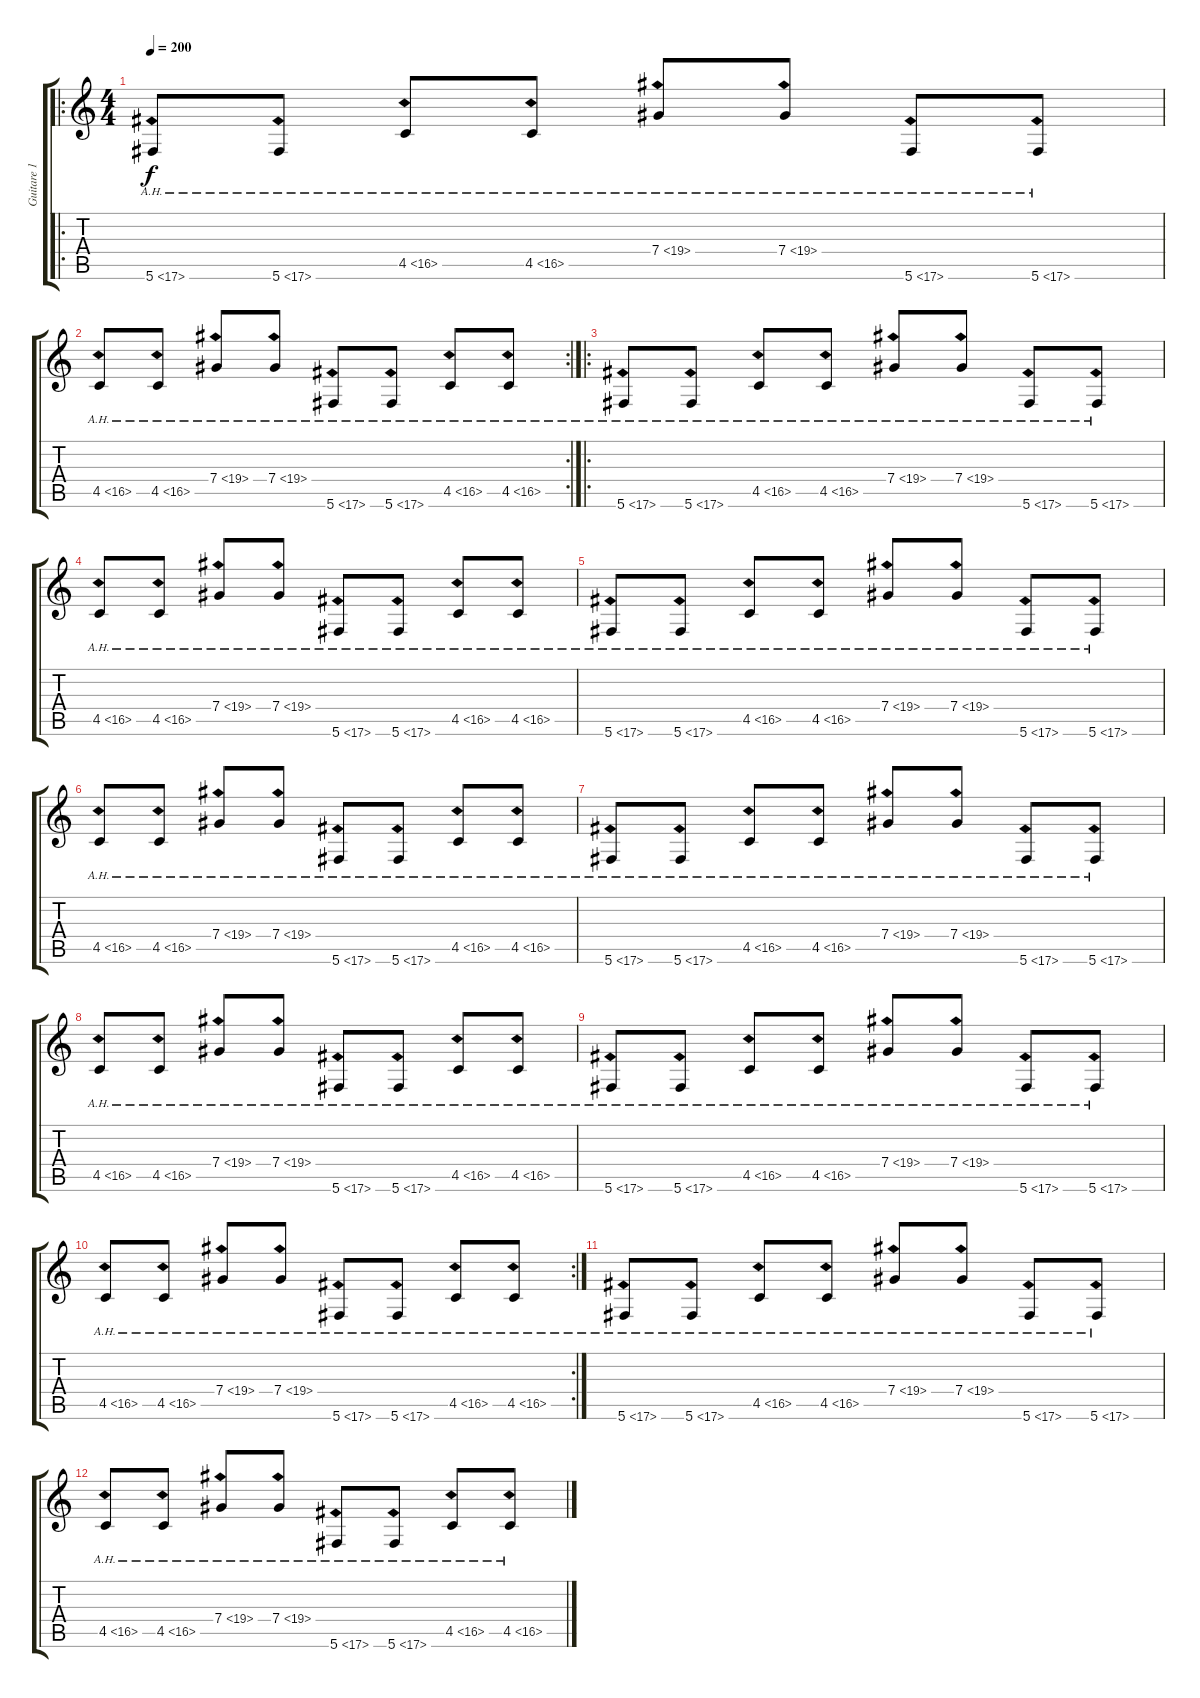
\track ("Guitare 1" "Guitare 1") {instrument electricguitarmuted}
\staff {score tabs}
\tuning (Eb4 Bb3 Gb3 Db3 Ab2 Db2) {hide}
\ro
\ts (4 4)
\tempo 200
\clef g2
\ks c
5.6{ah 12}.8{dy f instrument electricguitarmuted} 5.6{ah 12}.8 4.5{ah 12}.8 4.5{ah 12}.8 7.4{ah 12}.8 7.4{ah 12}.8 5.6{ah 12}.8 5.6{ah 12}.8 |
\rc 2
4.5{ah 12}.8 4.5{ah 12}.8 7.4{ah 12}.8 7.4{ah 12}.8 5.6{ah 12}.8 5.6{ah 12}.8 4.5{ah 12}.8 4.5{ah 12}.8 |
\ro
5.6{ah 12}.8 5.6{ah 12}.8 4.5{ah 12}.8 4.5{ah 12}.8 7.4{ah 12}.8 7.4{ah 12}.8 5.6{ah 12}.8 5.6{ah 12}.8 |
4.5{ah 12}.8 4.5{ah 12}.8 7.4{ah 12}.8 7.4{ah 12}.8 5.6{ah 12}.8 5.6{ah 12}.8 4.5{ah 12}.8 4.5{ah 12}.8 |
5.6{ah 12}.8 5.6{ah 12}.8 4.5{ah 12}.8 4.5{ah 12}.8 7.4{ah 12}.8 7.4{ah 12}.8 5.6{ah 12}.8 5.6{ah 12}.8 |
4.5{ah 12}.8 4.5{ah 12}.8 7.4{ah 12}.8 7.4{ah 12}.8 5.6{ah 12}.8 5.6{ah 12}.8 4.5{ah 12}.8 4.5{ah 12}.8 |
5.6{ah 12}.8 5.6{ah 12}.8 4.5{ah 12}.8 4.5{ah 12}.8 7.4{ah 12}.8 7.4{ah 12}.8 5.6{ah 12}.8 5.6{ah 12}.8 |
4.5{ah 12}.8 4.5{ah 12}.8 7.4{ah 12}.8 7.4{ah 12}.8 5.6{ah 12}.8 5.6{ah 12}.8 4.5{ah 12}.8 4.5{ah 12}.8 |
5.6{ah 12}.8 5.6{ah 12}.8 4.5{ah 12}.8 4.5{ah 12}.8 7.4{ah 12}.8 7.4{ah 12}.8 5.6{ah 12}.8 5.6{ah 12}.8 |
\rc 2
4.5{ah 12}.8 4.5{ah 12}.8 7.4{ah 12}.8 7.4{ah 12}.8 5.6{ah 12}.8 5.6{ah 12}.8 4.5{ah 12}.8 4.5{ah 12}.8 |
5.6{ah 12}.8 5.6{ah 12}.8 4.5{ah 12}.8 4.5{ah 12}.8 7.4{ah 12}.8 7.4{ah 12}.8 5.6{ah 12}.8 5.6{ah 12}.8 |
4.5{ah 12}.8 4.5{ah 12}.8 7.4{ah 12}.8 7.4{ah 12}.8 5.6{ah 12}.8 5.6{ah 12}.8 4.5{ah 12}.8 4.5{ah 12}.8
